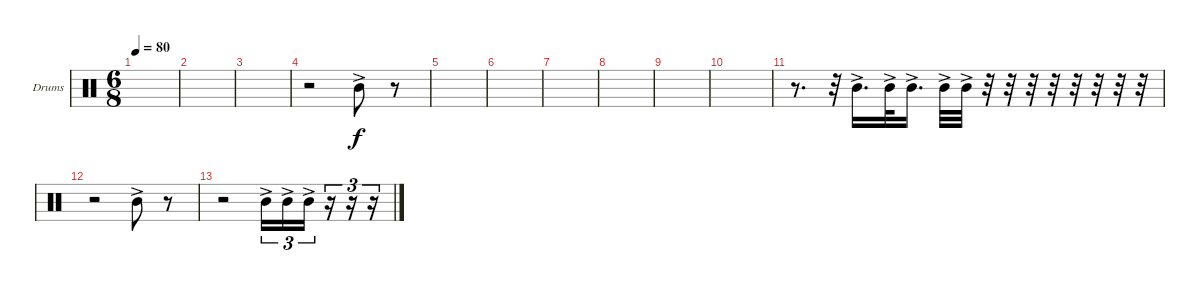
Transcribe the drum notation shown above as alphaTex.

\defaultSystemsLayout 4
\bracketExtendMode groupsimilarinstruments
\firstSystemTrackNameOrientation horizontal
\otherSystemsTrackNameOrientation horizontal
\track ("Tom 02" "Drums") {instrument percussion}
\staff {score}
\articulation defaults
\ts (6 8)
\tempo 80
\clef neutral
\scale
0.333333
\ks c
|
\scale
0.333333 |
\scale
0.333333 |
\scale
0.333333 r.2 "Mid Tom (hit)"{ac}.8 r.8 |
\scale
0.333333 |
\scale
0.333333 |
\scale
0.333333 |
\scale
0.333333 |
\scale
0.333333 |
\scale
0.333333 |
\scale
0.333333 r.8{d} r.32 "Mid Tom (hit)"{ac}.16{d} "Mid Tom (hit)"{ac}.32 "Mid Tom (hit)"{ac}.16{d} "Mid Tom (hit)"{ac}.32 "Mid Tom (hit)"{ac}.32 r.32 r.32 r.32 r.32 r.32 r.32 r.32 r.32 |
\scale
0.333333 r.2 "Mid Tom (hit)"{ac}.8 r.8 |
\scale
0.333333 r.2 "Mid Tom (hit)"{ac}.16{tu (3 2)} "Mid Tom (hit)"{ac}.16{tu (3 2)} "Mid Tom (hit)"{ac}.16{tu (3 2)} r.16{tu (3 2)} r.16{tu (3 2)} r.16{tu (3 2)} |
\scale
0.333333 |
\scale
0.333333 |
\scale
0.333333
